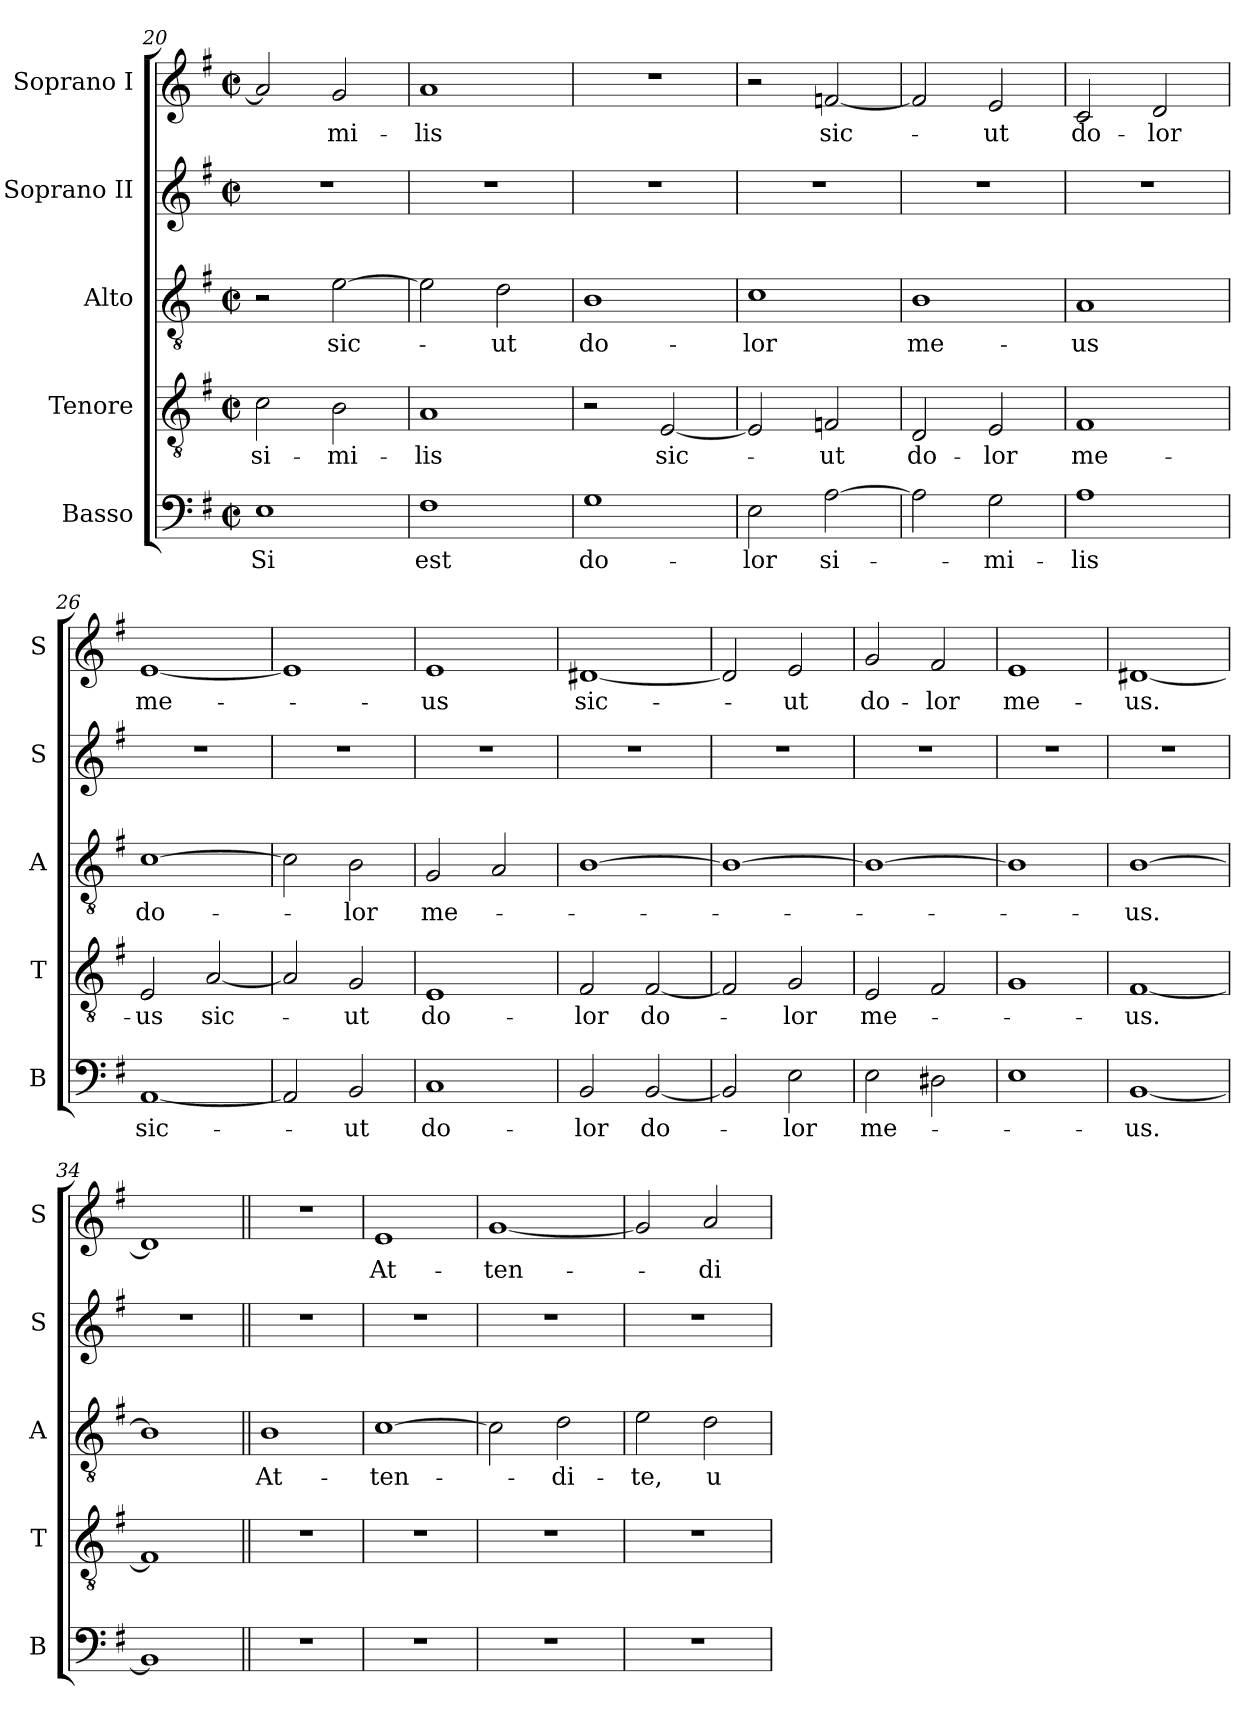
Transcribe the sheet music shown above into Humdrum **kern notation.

**kern	**text	**kern	**text	**kern	**text	**kern	**kern	**text
*part5	*part5	*part4	*part4	*part3	*part3	*part2	*part1	*part1
*staff5	*staff5	*staff4	*staff4	*staff3	*staff3	*staff2	*staff1	*staff1
*I"Basso	*	*I"Tenore	*	*I"Alto	*	*I"Soprano II	*I"Soprano I	*
*I'B	*	*I'T	*	*I'A	*	*I'S	*I'S	*
*clefF4	*	*clefGv2	*	*clefGv2	*	*clefG2	*clefG2	*
*k[f#]	*	*k[f#]	*	*k[f#]	*	*k[f#]	*k[f#]	*
*M2/2	*	*M2/2	*	*M2/2	*	*M2/2	*M2/2	*
*met(c|)	*	*met(c|)	*	*met(c|)	*	*met(c|)	*met(c|)	*
=20	=20	=20	=20	=20	=20	=20	=20	=20
1E	Si	2c\	si-	2r	.	1r	2a/]	.
.	.	2B\	-mi-	[2e\	sic-	.	2g/	-mi-
=21	=21	=21	=21	=21	=21	=21	=21	=21
1F#	est	1A	-lis	2e\]	.	1r	1a	-lis
.	.	.	.	2d\	-ut	.	.	.
=22	=22	=22	=22	=22	=22	=22	=22	=22
1G	do-	2r	.	1B	do-	1r	1r	.
.	.	[2E/	sic-	.	.	.	.	.
=23	=23	=23	=23	=23	=23	=23	=23	=23
2E\	-lor	2E/]	.	1c	-lor	1r	2r	.
[2A\	si-	2Fn/	-ut	.	.	.	[2fn/	sic-
=24	=24	=24	=24	=24	=24	=24	=24	=24
2A\]	.	2D/	do-	1B	me-	1r	2f/]	.
2G\	-mi-	2E/	-lor	.	.	.	2e/	-ut
=25	=25	=25	=25	=25	=25	=25	=25	=25
1A	-lis	1F#	me-	1A	-us	1r	2c/	do-
.	.	.	.	.	.	.	2d/	-lor
=26	=26	=26	=26	=26	=26	=26	=26	=26
[1AA	sic-	2E/	-us	[1c	do-	1r	[1e	me-
.	.	[2A/	sic-	.	.	.	.	.
=27	=27	=27	=27	=27	=27	=27	=27	=27
2AA/]	.	2A/]	.	2c\]	.	1r	1e]	.
2BB/	-ut	2G/	-ut	2B\	-lor	.	.	.
=28	=28	=28	=28	=28	=28	=28	=28	=28
1C	do-	1E	do-	2G/	me-	1r	1e	-us
.	.	.	.	2A/	.	.	.	.
=29	=29	=29	=29	=29	=29	=29	=29	=29
2BB/	-lor	2F#/	-lor	[1B	.	1r	[1d#X	sic-
[2BB/	do-	[2F#/	do-	.	.	.	.	.
=30	=30	=30	=30	=30	=30	=30	=30	=30
2BB/]	.	2F#/]	.	1B_	.	1r	2d#/]	.
2E\	-lor	2G/	-lor	.	.	.	2e/	-ut
=31	=31	=31	=31	=31	=31	=31	=31	=31
2E\	me-	2E/	me-	1B_	.	1r	2g/	do-
2D#X\	.	2F#/	.	.	.	.	2f#/	-lor
=32	=32	=32	=32	=32	=32	=32	=32	=32
1E	.	1G	.	1B]	.	1r	1e	me-
=33	=33	=33	=33	=33	=33	=33	=33	=33
[1BB	-us.	[1F#	-us.	[1B	-us.	1r	[1d#X	-us.
=34	=34	=34	=34	=34	=34	=34	=34	=34
1BB]	.	1F#]	.	1B]	.	1r	1d#]	.
=35||	=35||	=35||	=35||	=35||	=35||	=35||	=35||	=35||
1r	.	1r	.	1B	At-	1r	1r	.
=36	=36	=36	=36	=36	=36	=36	=36	=36
1r	.	1r	.	[1c	-ten-	1r	1e	At-
=37	=37	=37	=37	=37	=37	=37	=37	=37
1r	.	1r	.	2c\]	.	1r	[1g	-ten-
.	.	.	.	2d\	-di-	.	.	.
=38	=38	=38	=38	=38	=38	=38	=38	=38
1r	.	1r	.	2e\	-te,	1r	2g/]	.
.	.	.	.	2d\	u-	.	2a/	-di-
=	=	=	=	=	=	=	=	=
*-	*-	*-	*-	*-	*-	*-	*-	*-
